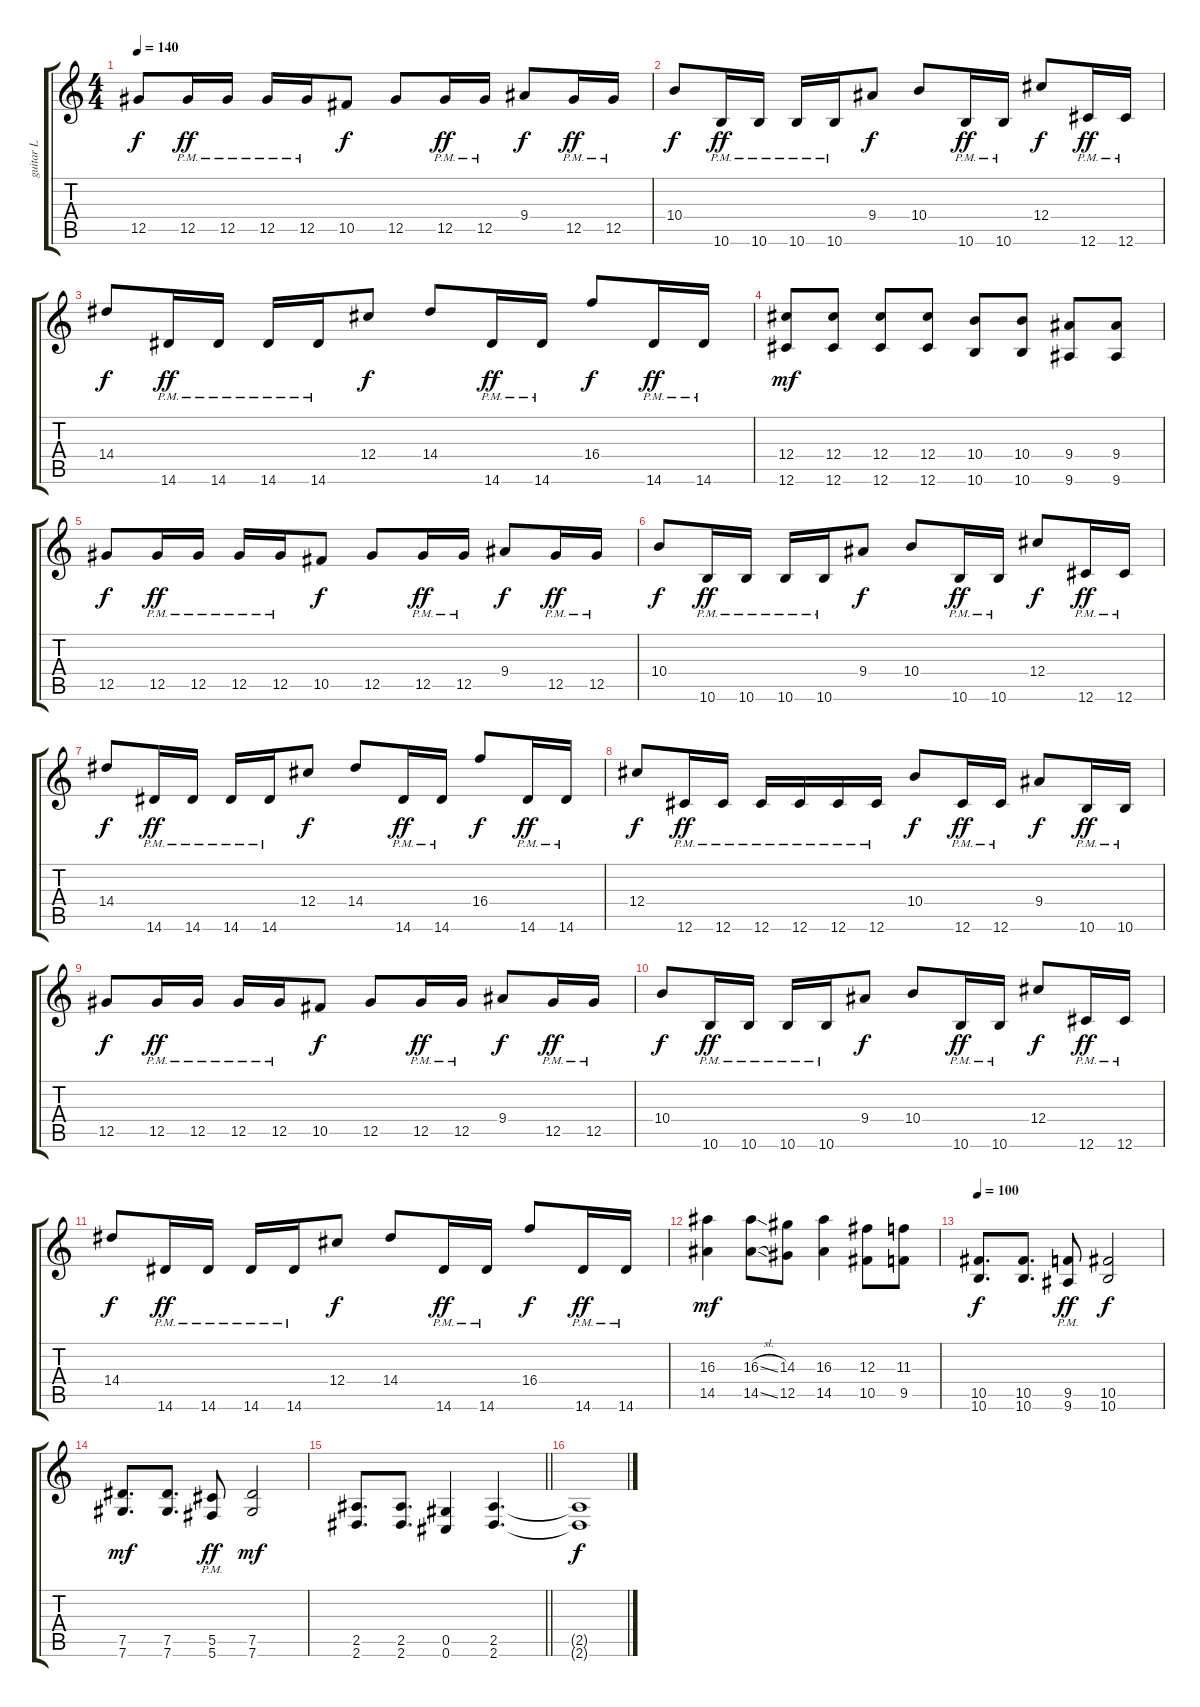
\track ("guitar L" "guitar L") {instrument overdrivenguitar}
\staff {score tabs}
\tuning (Eb4 Bb3 Gb3 Db3 Ab2 Db2) {hide}
\ts (4 4)
\tempo 140
\clef g2
\ks c
12.5.8{dy f} 12.5{pm}.16{dy ff} 12.5{pm}.16 12.5{pm}.16 12.5{pm}.16 10.5.8{dy f} 12.5.8 12.5{pm}.16{dy ff} 12.5{pm}.16 9.4.8{dy f} 12.5{pm}.16{dy ff} 12.5{pm}.16 |
10.4.8{dy f} 10.6{pm}.16{dy ff} 10.6{pm}.16 10.6{pm}.16 10.6{pm}.16 9.4.8{dy f} 10.4.8 10.6{pm}.16{dy ff} 10.6{pm}.16 12.4.8{dy f} 12.6{pm}.16{dy ff} 12.6{pm}.16 |
14.4.8{dy f} 14.6{pm}.16{dy ff} 14.6{pm}.16 14.6{pm}.16 14.6{pm}.16 12.4.8{dy f} 14.4.8 14.6{pm}.16{dy ff} 14.6{pm}.16 16.4.8{dy f} 14.6{pm}.16{dy ff} 14.6{pm}.16 |
(12.4 12.6).8{dy mf} (12.4 12.6).8 (12.4 12.6).8 (12.4 12.6).8 (10.4 10.6).8 (10.4 10.6).8 (9.4 9.6).8 (9.4 9.6).8 |
12.5.8{dy f} 12.5{pm}.16{dy ff} 12.5{pm}.16 12.5{pm}.16 12.5{pm}.16 10.5.8{dy f} 12.5.8 12.5{pm}.16{dy ff} 12.5{pm}.16 9.4.8{dy f} 12.5{pm}.16{dy ff} 12.5{pm}.16 |
10.4.8{dy f} 10.6{pm}.16{dy ff} 10.6{pm}.16 10.6{pm}.16 10.6{pm}.16 9.4.8{dy f} 10.4.8 10.6{pm}.16{dy ff} 10.6{pm}.16 12.4.8{dy f} 12.6{pm}.16{dy ff} 12.6{pm}.16 |
14.4.8{dy f} 14.6{pm}.16{dy ff} 14.6{pm}.16 14.6{pm}.16 14.6{pm}.16 12.4.8{dy f} 14.4.8 14.6{pm}.16{dy ff} 14.6{pm}.16 16.4.8{dy f} 14.6{pm}.16{dy ff} 14.6{pm}.16 |
12.4.8{dy f} 12.6{pm}.16{dy ff} 12.6{pm}.16 12.6{pm}.16 12.6{pm}.16 12.6{pm}.16 12.6{pm}.16 10.4.8{dy f} 12.6{pm}.16{dy ff} 12.6{pm}.16 9.4.8{dy f} 10.6{pm}.16{dy ff} 10.6{pm}.16 |
12.5.8{dy f} 12.5{pm}.16{dy ff} 12.5{pm}.16 12.5{pm}.16 12.5{pm}.16 10.5.8{dy f} 12.5.8 12.5{pm}.16{dy ff} 12.5{pm}.16 9.4.8{dy f} 12.5{pm}.16{dy ff} 12.5{pm}.16 |
10.4.8{dy f} 10.6{pm}.16{dy ff} 10.6{pm}.16 10.6{pm}.16 10.6{pm}.16 9.4.8{dy f} 10.4.8 10.6{pm}.16{dy ff} 10.6{pm}.16 12.4.8{dy f} 12.6{pm}.16{dy ff} 12.6{pm}.16 |
14.4.8{dy f} 14.6{pm}.16{dy ff} 14.6{pm}.16 14.6{pm}.16 14.6{pm}.16 12.4.8{dy f} 14.4.8 14.6{pm}.16{dy ff} 14.6{pm}.16 16.4.8{dy f} 14.6{pm}.16{dy ff} 14.6{pm}.16 |
(16.3 14.5).4{dy mf} (16.3{sl} 14.5{sl}).8 (14.3 12.5).8 (16.3 14.5).4 (12.3 10.5).8 (11.3 9.5).8 |
\tempo 100
(10.5 10.6).8{d dy f} (10.5 10.6).8{d} (9.5{pm} 9.6{pm}).8{dy ff} (10.5 10.6).2{dy f} |
(7.5 7.6).8{d dy mf} (7.5 7.6).8{d} (5.5{pm} 5.6{pm}).8{dy ff} (7.5 7.6).2{dy mf} |
\barLineRight lightlight
(2.5 2.6).8{d} (2.5 2.6).8{d} (0.5 0.6).4 (2.5 2.6).4{d} |
(2.5{t} 2.6{t}).1{dy f}
